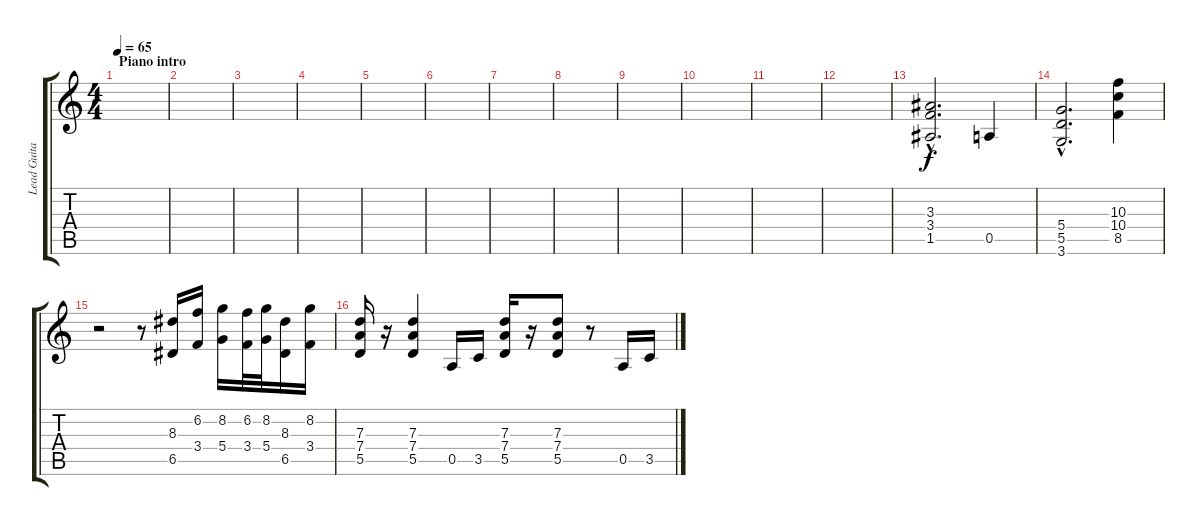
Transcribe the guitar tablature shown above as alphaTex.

\track ("Lead Guitar" "Lead Guita") {instrument overdrivenguitar}
\staff {score tabs}
\tuning (E4 B3 G3 D3 A2 E2) {hide}
\ts (4 4)
\section ("" "Piano intro")
\tempo 65
\clef g2
\ks c
|
|
|
|
|
|
|
|
|
|
|
|
(3.3{hac} 3.4{hac} 1.5{hac}).2{d} 0.5.4 |
(5.4{hac} 5.5{hac} 3.6{hac}).2{d} (10.3 10.4 8.5).4 |
r.2 r.8 (8.3 6.5).16 (6.2 3.4).16 (8.2 5.4).16 (6.2 3.4).32 (8.2 5.4).32 (8.3 6.5).16 (8.2 3.4).16 |
(7.3 7.4 5.5).16 r.16 (7.3 7.4 5.5).4 0.5.16 3.5.16 (7.3 7.4 5.5).16 r.16 (7.3 7.4 5.5).8 r.8 0.5.16 3.5.16
